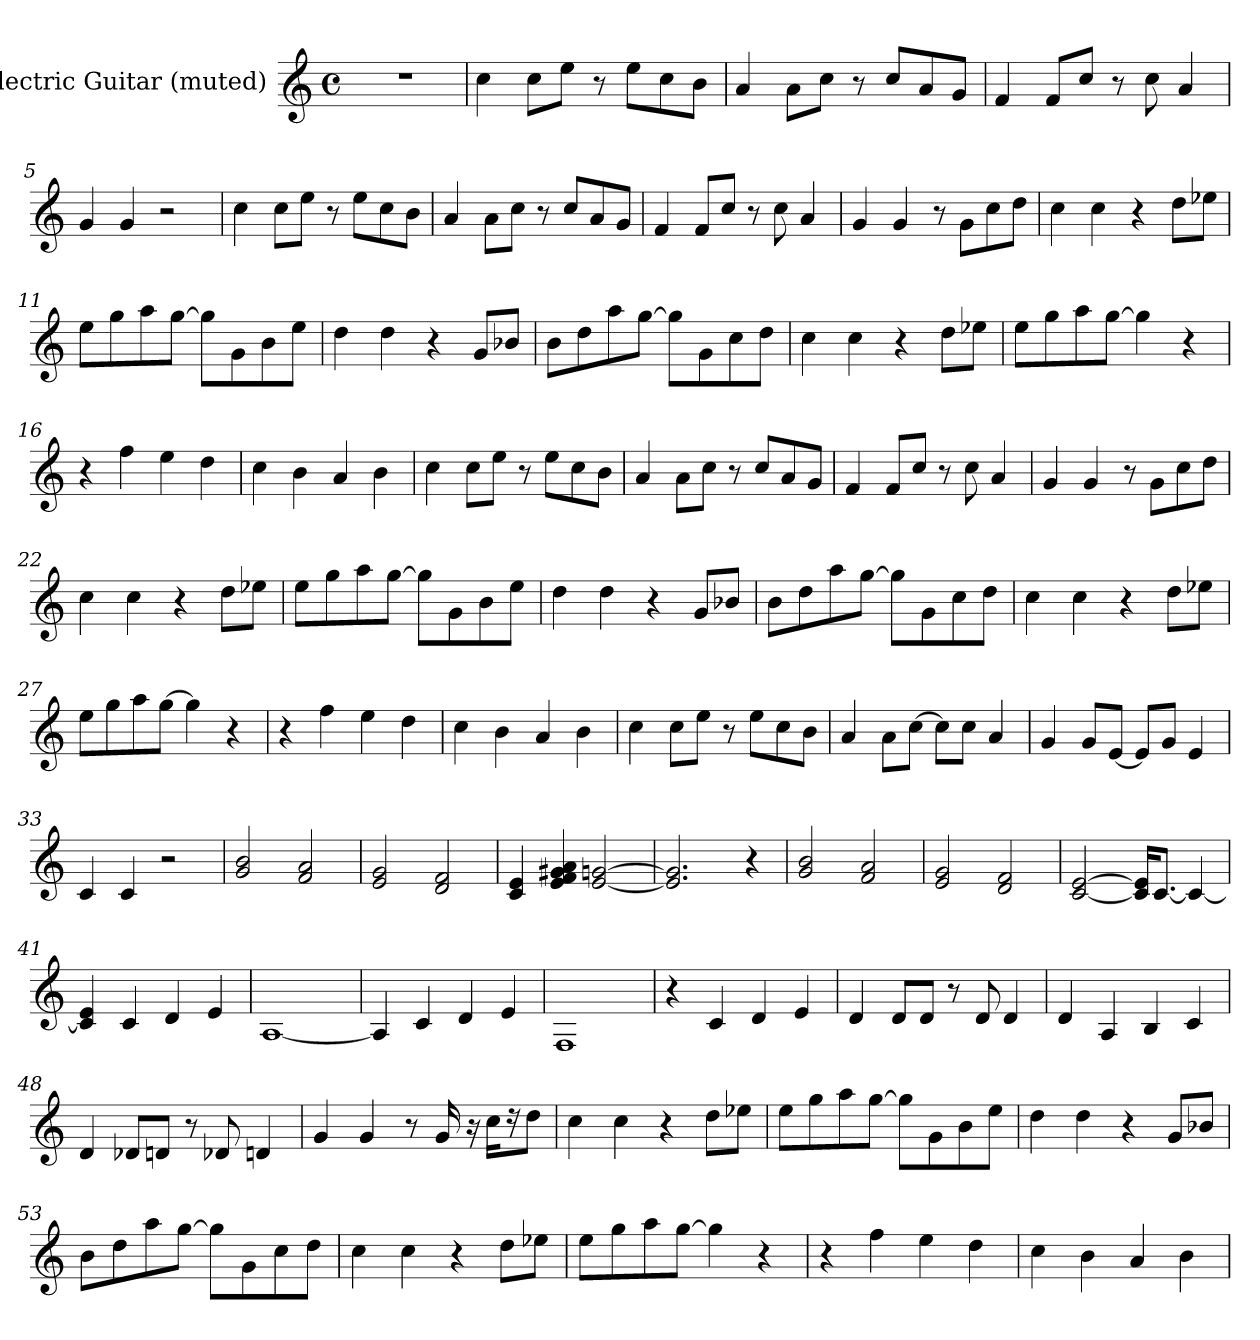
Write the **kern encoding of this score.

**kern
*part1
*staff1
*I"Electric Guitar (muted)
*I'Elec Gtr
*clefG2
*k[]
*C:
*M4/4
*met(c)
=1
1r
=2
4cc\
8cc\L
8ee\J
8r
8ee\L
8cc\
8b\J
=3
4a/
8a\L
8cc\J
8r
8cc/L
8a/
8g/J
=4
4f/
8f/L
8cc/J
8r
8cc\
4a/
!!LO:LB:g=z
=5
4g/
4g/
2r
=6
4cc\
8cc\L
8ee\J
8r
8ee\L
8cc\
8b\J
=7
4a/
8a\L
8cc\J
8r
8cc/L
8a/
8g/J
=8
4f/
8f/L
8cc/J
8r
8cc\
4a/
!!LO:LB:g=z
=9
4g/
4g/
8r
8g\L
8cc\
8dd\J
=10
4cc\
4cc\
4r
8dd\L
8ee-X\J
=11
8ee\L
8gg\
8aa\
[8gg\J
8gg\L]
8g\
8b\
8ee\J
=12
4dd\
4dd\
4r
8g/L
8b-X/J
!!LO:LB:g=z
=13
8b\L
8dd\
8aa\
[8gg\J
8gg\L]
8g\
8cc\
8dd\J
=14
4cc\
4cc\
4r
8dd\L
8ee-X\J
=15
8ee\L
8gg\
8aa\
[8gg\J
4gg\]
4r
=16
4r
4ff\
4ee\
4dd\
!!LO:LB:g=z
=17
4cc\
4b\
4a/
4b\
=18
4cc\
8cc\L
8ee\J
8r
8ee\L
8cc\
8b\J
=19
4a/
8a\L
8cc\J
8r
8cc/L
8a/
8g/J
=20
4f/
8f/L
8cc/J
8r
8cc\
4a/
!!LO:LB:g=z
=21
4g/
4g/
8r
8g\L
8cc\
8dd\J
=22
4cc\
4cc\
4r
8dd\L
8ee-X\J
=23
8ee\L
8gg\
8aa\
[8gg\J
8gg\L]
8g\
8b\
8ee\J
=24
4dd\
4dd\
4r
8g/L
8b-X/J
!!LO:LB:g=z
=25
8b\L
8dd\
8aa\
[8gg\J
8gg\L]
8g\
8cc\
8dd\J
=26
4cc\
4cc\
4r
8dd\L
8ee-X\J
=27
8ee\L
8gg\
8aa\
[8gg\J
4gg\]
4r
=28
4r
4ff\
4ee\
4dd\
!!LO:LB:g=z
=29
4cc\
4b\
4a/
4b\
=30
4cc\
8cc\L
8ee\J
8r
8ee\L
8cc\
8b\J
=31
4a/
8a\L
[8cc\J
8cc\L]
8cc\J
4a/
=32
4g/
8g/L
[8e/J
8e/L]
8g/J
4e/
!!LO:PB:g=z
=33
4c/
4c/
2r
=34
2g/ 2b/
2f/ 2a/
=35
2e/ 2g/
2d/ 2f/
=36
4c/ 4e/
4e/ 4f/ 4g#X/ 4a/
[2e/ [2gn/
!!LO:LB:g=z
=37
2.e/] 2.g/]
4r
=38
2g/ 2b/
2f/ 2a/
=39
2e/ 2g/
2d/ 2f/
=40
[2c/ [2e/
16c/] 16e/]KL
[8.c/J
4c/_
!!LO:LB:g=z
=41
4c/] 4e/
4c/
4d/
4e/
=42
[1A
=43
4A/]
4c/
4d/
4e/
=44
1F
=45
4r
4c/
4d/
4e/
!!LO:LB:g=z
=46
4d/
8d/L
8d/J
8r
8d/
4d/
=47
4d/
4A/
4B/
4c/
=48
4d/
8d-X/L
8dn/J
8r
8d-X/
4dn/
=49
4g/
4g/
8r
16g/
16r
16cc\KL
16r
8dd\J
!!LO:LB:g=z
=50
4cc\
4cc\
4r
8dd\L
8ee-X\J
=51
8ee\L
8gg\
8aa\
[8gg\J
8gg\L]
8g\
8b\
8ee\J
=52
4dd\
4dd\
4r
8g/L
8b-X/J
=53
8b\L
8dd\
8aa\
[8gg\J
8gg\L]
8g\
8cc\
8dd\J
!!LO:LB:g=z
=54
4cc\
4cc\
4r
8dd\L
8ee-X\J
=55
8ee\L
8gg\
8aa\
[8gg\J
4gg\]
4r
=56
4r
4ff\
4ee\
4dd\
=57
4cc\
4b\
4a/
4b\
=
*-
